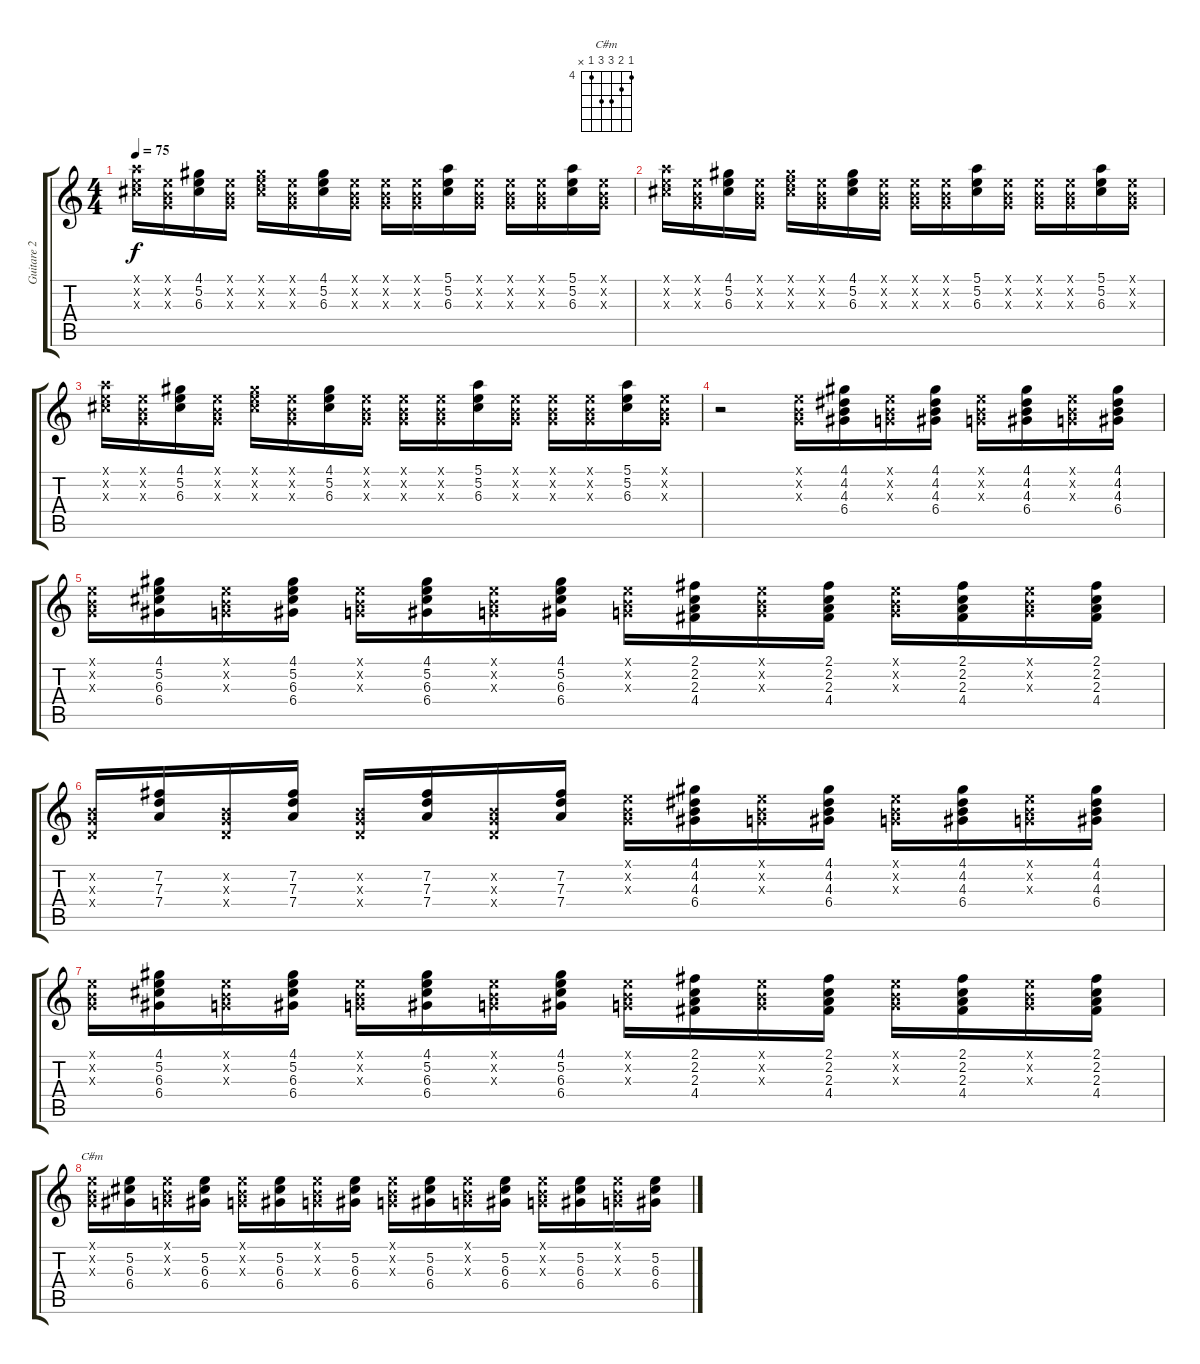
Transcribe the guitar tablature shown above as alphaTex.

\track ("Guitare 2" "Guitare 2") {instrument electricguitarclean}
\staff {score tabs}
\tuning (E4 B3 G3 D3 A2 E2) {hide}
\chord ("C#m" 4 5 6 6 4 x) {firstfret 4}
\ts (4 4)
\tempo 75
\clef g2
\ks c
(5.1{x} 5.2{x} 6.3{x}).16{dy f} (0.1{x} 0.2{x} 0.3{x}).16 (4.1 5.2 6.3).16 (0.1{x} 0.2{x} 0.3{x}).16 (4.1{x} 5.2{x} 6.3{x}).16 (0.1{x} 0.2{x} 0.3{x}).16 (4.1 5.2 6.3).16 (0.1{x} 0.2{x} 0.3{x}).16 (0.1{x} 0.2{x} 0.3{x}).16 (0.1{x} 0.2{x} 0.3{x}).16 (5.1 5.2 6.3).16 (0.1{x} 0.2{x} 0.3{x}).16 (0.1{x} 0.2{x} 0.3{x}).16 (0.1{x} 0.2{x} 0.3{x}).16 (5.1 5.2 6.3).16 (0.1{x} 0.2{x} 0.3{x}).16 |
(5.1{x} 5.2{x} 6.3{x}).16 (0.1{x} 0.2{x} 0.3{x}).16 (4.1 5.2 6.3).16 (0.1{x} 0.2{x} 0.3{x}).16 (4.1{x} 5.2{x} 6.3{x}).16 (0.1{x} 0.2{x} 0.3{x}).16 (4.1 5.2 6.3).16 (0.1{x} 0.2{x} 0.3{x}).16 (0.1{x} 0.2{x} 0.3{x}).16 (0.1{x} 0.2{x} 0.3{x}).16 (5.1 5.2 6.3).16 (0.1{x} 0.2{x} 0.3{x}).16 (0.1{x} 0.2{x} 0.3{x}).16 (0.1{x} 0.2{x} 0.3{x}).16 (5.1 5.2 6.3).16 (0.1{x} 0.2{x} 0.3{x}).16 |
(5.1{x} 5.2{x} 6.3{x}).16 (0.1{x} 0.2{x} 0.3{x}).16 (4.1 5.2 6.3).16 (0.1{x} 0.2{x} 0.3{x}).16 (4.1{x} 5.2{x} 6.3{x}).16 (0.1{x} 0.2{x} 0.3{x}).16 (4.1 5.2 6.3).16 (0.1{x} 0.2{x} 0.3{x}).16 (0.1{x} 0.2{x} 0.3{x}).16 (0.1{x} 0.2{x} 0.3{x}).16 (5.1 5.2 6.3).16 (0.1{x} 0.2{x} 0.3{x}).16 (0.1{x} 0.2{x} 0.3{x}).16 (0.1{x} 0.2{x} 0.3{x}).16 (5.1 5.2 6.3).16 (0.1{x} 0.2{x} 0.3{x}).16 |
r.2 (0.1{x} 0.2{x} 0.3{x}).16 (4.1 4.2 4.3 6.4).16 (0.1{x} 0.2{x} 0.3{x}).16 (4.1 4.2 4.3 6.4).16 (0.1{x} 0.2{x} 0.3{x}).16 (4.1 4.2 4.3 6.4).16 (0.1{x} 0.2{x} 0.3{x}).16 (4.1 4.2 4.3 6.4).16 |
(0.1{x} 0.2{x} 0.3{x}).16 (4.1 5.2 6.3 6.4).16 (0.1{x} 0.2{x} 0.3{x}).16 (4.1 5.2 6.3 6.4).16 (0.1{x} 0.2{x} 0.3{x}).16 (4.1 5.2 6.3 6.4).16 (0.1{x} 0.2{x} 0.3{x}).16 (4.1 5.2 6.3 6.4).16 (0.1{x} 0.2{x} 0.3{x}).16 (2.1 2.2 2.3 4.4).16 (0.1{x} 0.2{x} 0.3{x}).16 (2.1 2.2 2.3 4.4).16 (0.1{x} 0.2{x} 0.3{x}).16 (2.1 2.2 2.3 4.4).16 (0.1{x} 0.2{x} 0.3{x}).16 (2.1 2.2 2.3 4.4).16 |
(0.2{x} 0.3{x} 0.4{x}).16 (7.2 7.3 7.4).16 (0.2{x} 0.3{x} 0.4{x}).16 (7.2 7.3 7.4).16 (0.2{x} 0.3{x} 0.4{x}).16 (7.2 7.3 7.4).16 (0.2{x} 0.3{x} 0.4{x}).16 (7.2 7.3 7.4).16 (0.1{x} 0.2{x} 0.3{x}).16 (4.1 4.2 4.3 6.4).16 (0.1{x} 0.2{x} 0.3{x}).16 (4.1 4.2 4.3 6.4).16 (0.1{x} 0.2{x} 0.3{x}).16 (4.1 4.2 4.3 6.4).16 (0.1{x} 0.2{x} 0.3{x}).16 (4.1 4.2 4.3 6.4).16 |
(0.1{x} 0.2{x} 0.3{x}).16 (4.1 5.2 6.3 6.4).16 (0.1{x} 0.2{x} 0.3{x}).16 (4.1 5.2 6.3 6.4).16 (0.1{x} 0.2{x} 0.3{x}).16 (4.1 5.2 6.3 6.4).16 (0.1{x} 0.2{x} 0.3{x}).16 (4.1 5.2 6.3 6.4).16 (0.1{x} 0.2{x} 0.3{x}).16 (2.1 2.2 2.3 4.4).16 (0.1{x} 0.2{x} 0.3{x}).16 (2.1 2.2 2.3 4.4).16 (0.1{x} 0.2{x} 0.3{x}).16 (2.1 2.2 2.3 4.4).16 (0.1{x} 0.2{x} 0.3{x}).16 (2.1 2.2 2.3 4.4).16 |
(0.1{x} 0.2{x} 0.3{x}).16{ch "C#m"} (5.2 6.3 6.4).16 (0.1{x} 0.2{x} 0.3{x}).16 (5.2 6.3 6.4).16 (0.1{x} 0.2{x} 0.3{x}).16 (5.2 6.3 6.4).16 (0.1{x} 0.2{x} 0.3{x}).16 (5.2 6.3 6.4).16 (0.1{x} 0.2{x} 0.3{x}).16 (5.2 6.3 6.4).16 (0.1{x} 0.2{x} 0.3{x}).16 (5.2 6.3 6.4).16 (0.1{x} 0.2{x} 0.3{x}).16 (5.2 6.3 6.4).16 (0.1{x} 0.2{x} 0.3{x}).16 (5.2 6.3 6.4).16
